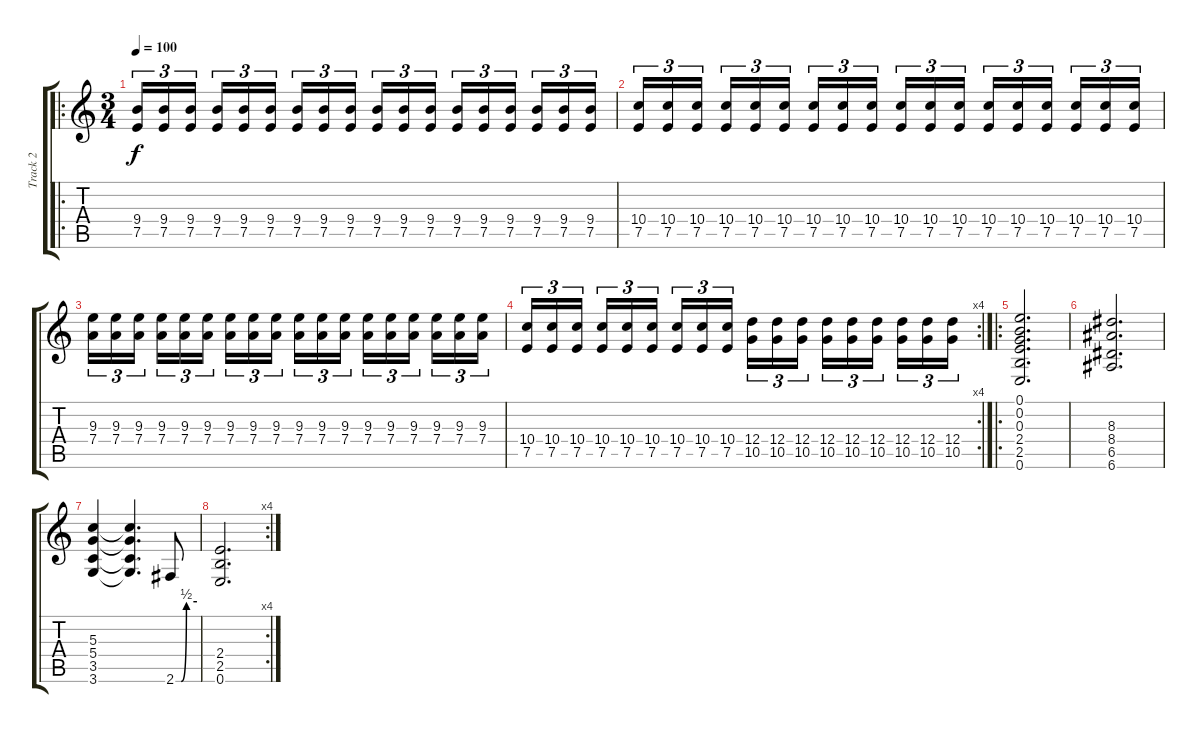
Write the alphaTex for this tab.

\track ("Track 2" "Track 2") {instrument distortionguitar}
\staff {score tabs}
\tuning (E4 B3 G3 D3 A2 E2) {hide}
\ro
\ts (3 4)
\tempo 100
\clef g2
\ks c
(9.4 7.5).16{tu (3 2) dy f} (9.4 7.5).16{tu (3 2)} (9.4 7.5).16{tu (3 2) beam splitsecondary} (9.4 7.5).16{tu (3 2)} (9.4 7.5).16{tu (3 2)} (9.4 7.5).16{tu (3 2)} (9.4 7.5).16{tu (3 2)} (9.4 7.5).16{tu (3 2)} (9.4 7.5).16{tu (3 2) beam splitsecondary} (9.4 7.5).16{tu (3 2)} (9.4 7.5).16{tu (3 2)} (9.4 7.5).16{tu (3 2)} (9.4 7.5).16{tu (3 2)} (9.4 7.5).16{tu (3 2)} (9.4 7.5).16{tu (3 2) beam splitsecondary} (9.4 7.5).16{tu (3 2)} (9.4 7.5).16{tu (3 2)} (9.4 7.5).16{tu (3 2)} |
(10.4 7.5).16{tu (3 2)} (10.4 7.5).16{tu (3 2)} (10.4 7.5).16{tu (3 2) beam splitsecondary} (10.4 7.5).16{tu (3 2)} (10.4 7.5).16{tu (3 2)} (10.4 7.5).16{tu (3 2)} (10.4 7.5).16{tu (3 2)} (10.4 7.5).16{tu (3 2)} (10.4 7.5).16{tu (3 2) beam splitsecondary} (10.4 7.5).16{tu (3 2)} (10.4 7.5).16{tu (3 2)} (10.4 7.5).16{tu (3 2)} (10.4 7.5).16{tu (3 2)} (10.4 7.5).16{tu (3 2)} (10.4 7.5).16{tu (3 2) beam splitsecondary} (10.4 7.5).16{tu (3 2)} (10.4 7.5).16{tu (3 2)} (10.4 7.5).16{tu (3 2)} |
(9.3 7.4).16{tu (3 2)} (9.3 7.4).16{tu (3 2)} (9.3 7.4).16{tu (3 2) beam splitsecondary} (9.3 7.4).16{tu (3 2)} (9.3 7.4).16{tu (3 2)} (9.3 7.4).16{tu (3 2)} (9.3 7.4).16{tu (3 2)} (9.3 7.4).16{tu (3 2)} (9.3 7.4).16{tu (3 2) beam splitsecondary} (9.3 7.4).16{tu (3 2)} (9.3 7.4).16{tu (3 2)} (9.3 7.4).16{tu (3 2)} (9.3 7.4).16{tu (3 2)} (9.3 7.4).16{tu (3 2)} (9.3 7.4).16{tu (3 2) beam splitsecondary} (9.3 7.4).16{tu (3 2)} (9.3 7.4).16{tu (3 2)} (9.3 7.4).16{tu (3 2)} |
\rc 4
(10.4 7.5).16{tu (3 2)} (10.4 7.5).16{tu (3 2)} (10.4 7.5).16{tu (3 2) beam splitsecondary} (10.4 7.5).16{tu (3 2)} (10.4 7.5).16{tu (3 2)} (10.4 7.5).16{tu (3 2)} (10.4 7.5).16{tu (3 2)} (10.4 7.5).16{tu (3 2)} (10.4 7.5).16{tu (3 2) beam splitsecondary} (12.4 10.5).16{tu (3 2)} (12.4 10.5).16{tu (3 2)} (12.4 10.5).16{tu (3 2)} (12.4 10.5).16{tu (3 2)} (12.4 10.5).16{tu (3 2)} (12.4 10.5).16{tu (3 2) beam splitsecondary} (12.4 10.5).16{tu (3 2)} (12.4 10.5).16{tu (3 2)} (12.4 10.5).16{tu (3 2)} |
\ro
(0.1 0.2 0.3 2.4 2.5 0.6).2{d} |
(8.3 8.4 6.5 6.6).2{d} |
(5.3 5.4 3.5 3.6).4 (5.3{t} 5.4{t} 3.5{t} 3.6{t}).4{d} 2.6{be (custom 0 0 15 0 30 2 60 2)}.8 |
\rc 4
(2.4 2.5 0.6).2{d}
